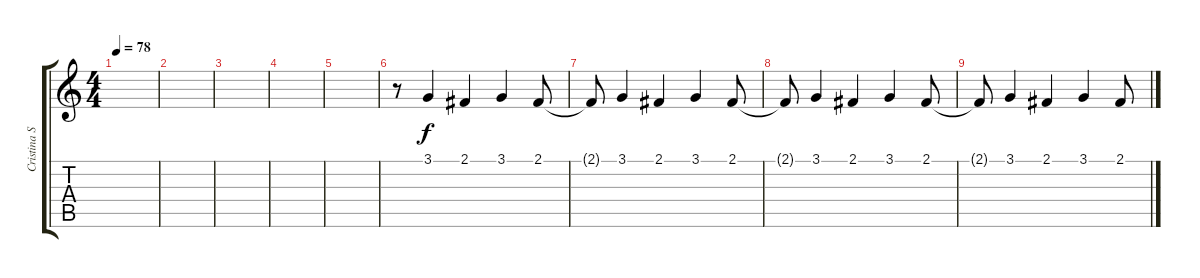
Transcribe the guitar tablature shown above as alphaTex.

\track ("Cristina Scabbia" "Cristina S") {instrument lead2sawtooth}
\staff {score tabs}
\tuning (E4 B3 G3 D3 A2 E2) {hide}
\ts (4 4)
\tempo 78
\clef g2
\ks c
|
|
|
|
|
r.8{volume 16} 3.1.4 2.1.4 3.1.4 2.1.8 |
2.1{t}.8 3.1.4 2.1.4 3.1.4 2.1.8 |
2.1{t}.8 3.1.4 2.1.4 3.1.4 2.1.8 |
2.1{t}.8 3.1.4 2.1.4 3.1.4 2.1.8
